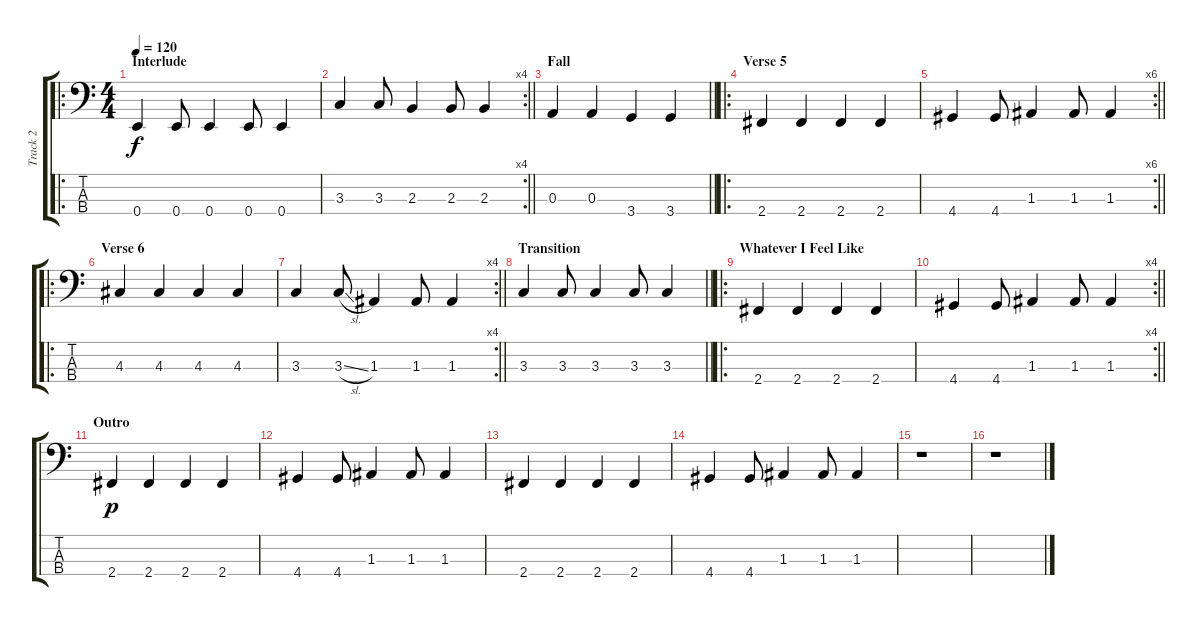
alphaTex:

\track ("Track 2" "Track 2") {instrument electricbassfinger}
\staff {score tabs}
\tuning (G2 D2 A1 E1) {hide}
\ro
\ts (4 4)
\section ("" "Interlude")
\tempo 120
\clef f4
\ks c
0.4.4{dy f} 0.4.8 0.4.4 0.4.8 0.4.4 |
\rc 4
\barLineRight lightlight
3.3.4 3.3.8 2.3.4 2.3.8 2.3.4 |
\section ("" "Fall")
\barLineRight lightlight
0.3.4 0.3.4 3.4.4 3.4.4 |
\ro
\section ("" "Verse 5")
2.4.4 2.4.4 2.4.4 2.4.4 |
\rc 6
\barLineRight lightlight
4.4.4 4.4.8 1.3.4 1.3.8 1.3.4 |
\ro
\section ("" "Verse 6")
4.3.4 4.3.4 4.3.4 4.3.4 |
\rc 4
\barLineRight lightlight
3.3.4 3.3{sl}.8 1.3.4 1.3.8 1.3.4 |
\section ("" "Transition")
\barLineRight lightlight
3.3.4 3.3.8 3.3.4 3.3.8 3.3.4 |
\ro
\section ("" "Whatever I Feel Like")
2.4.4 2.4.4 2.4.4 2.4.4 |
\rc 4
\barLineRight lightlight
4.4.4 4.4.8 1.3.4 1.3.8 1.3.4 |
\section ("" "Outro")
2.4.4{dy p} 2.4.4 2.4.4 2.4.4 |
4.4.4 4.4.8 1.3.4 1.3.8 1.3.4 |
2.4.4 2.4.4 2.4.4 2.4.4 |
4.4.4 4.4.8 1.3.4 1.3.8 1.3.4 |
r.1 |
r.1
